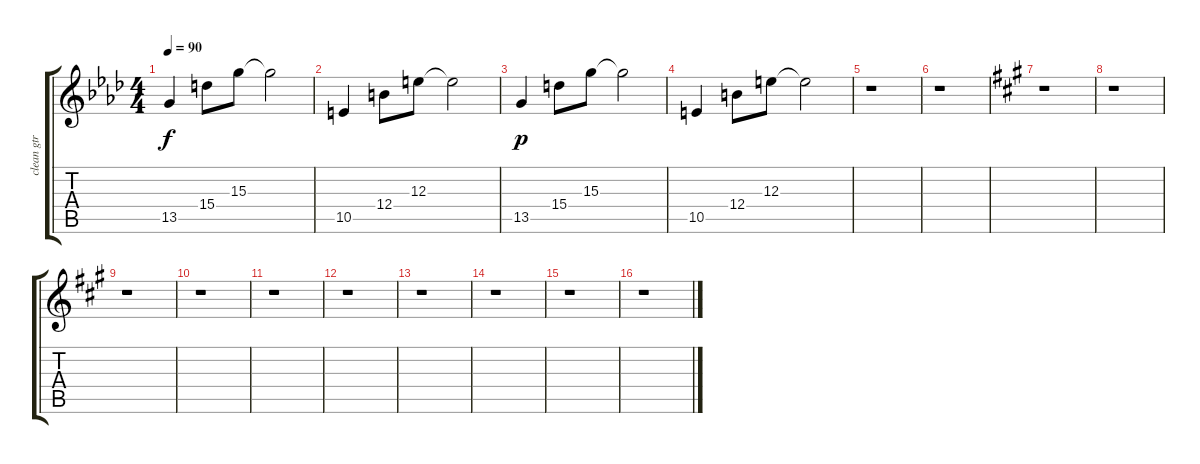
\track ("clean gtr" "clean gtr") {instrument acousticguitarsteel}
\staff {score tabs}
\tuning (Db4 Ab3 E3 B2 Gb2 Db2) {hide}
\ts (4 4)
\tempo 90
\clef g2
\ks ab
13.5.4{dy f} 15.4.8 15.3.8 15.3{t}.2 |
10.5.4 12.4.8 12.3.8 12.3{t}.2 |
13.5.4{dy p} 15.4.8 15.3.8 15.3{t}.2 |
10.5.4 12.4.8 12.3.8 12.3{t}.2 |
r.1 |
r.1 |
\ks a
r.1 |
r.1 |
r.1 |
r.1 |
r.1 |
r.1 |
r.1 |
r.1 |
r.1 |
r.1
